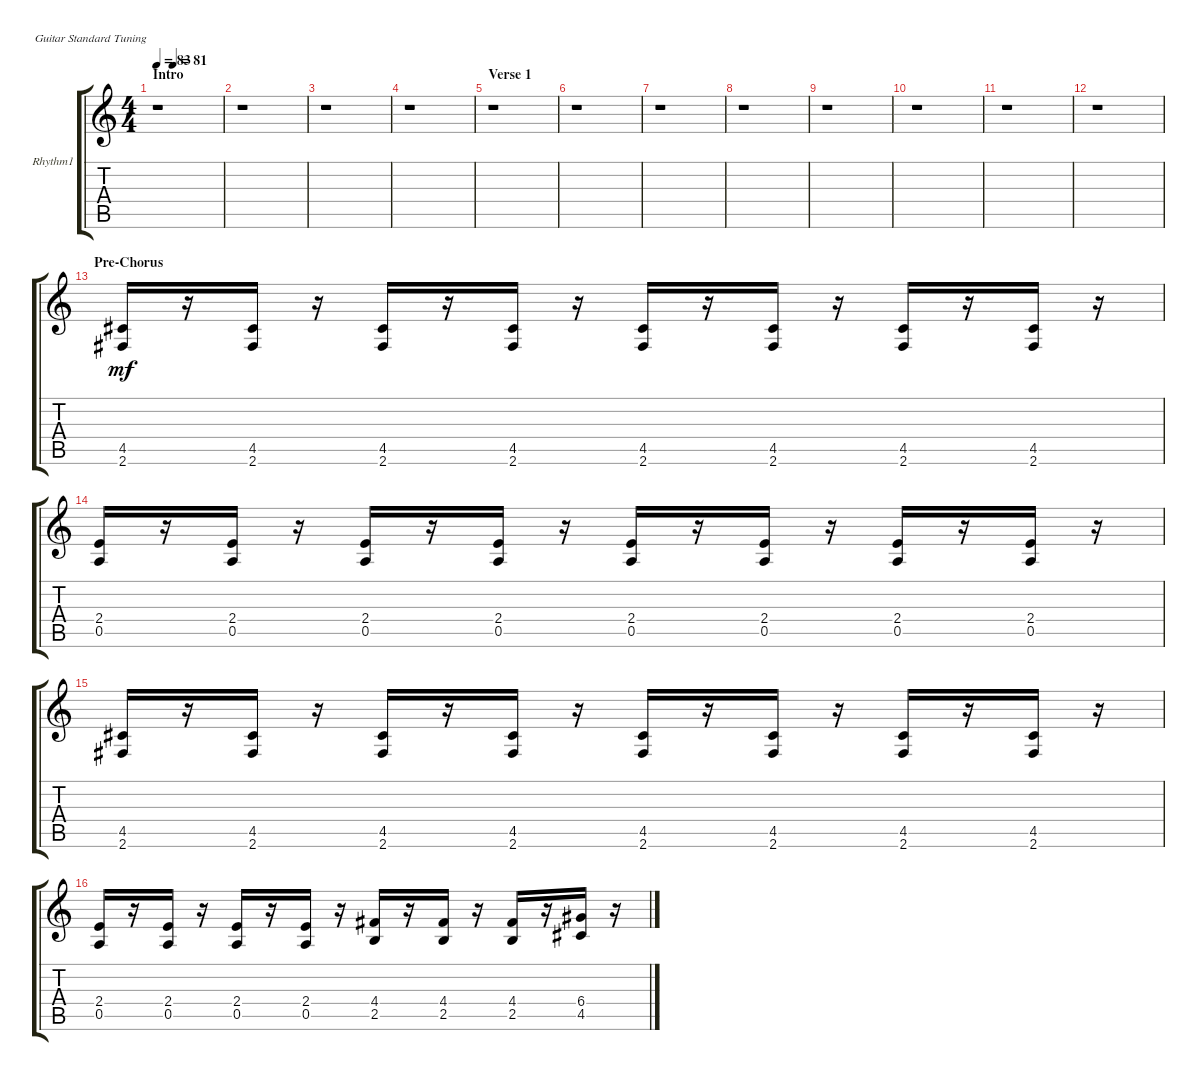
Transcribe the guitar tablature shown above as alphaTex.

\bracketExtendMode groupsimilarinstruments
\firstSystemTrackNameOrientation horizontal
\otherSystemsTrackNameOrientation horizontal
\track ("Rhythm I" "Rhythm1") {instrument overdrivenguitar}
\staff {score tabs}
\tuning (E4 B3 G3 D3 A2 E2)
\ts (4 4)
\section ("" "Intro")
\tempo 83
\tempo (81 0.25)
\clef g2
\scale
0.487395
\ks c
r.1{dy mf instrument overdrivenguitar} |
\scale
0.256303 r.1 |
\scale
0.256303 r.1 |
\scale
0.333333 r.1 |
\section ("" "Verse 1")
\scale
0.333333 r.1 |
\scale
0.333333 r.1 |
\scale
0.333333 r.1 |
\scale
0.333333 r.1 |
\scale
0.333333 r.1 |
\scale
0.333333 r.1 |
\scale
0.333333 r.1 |
\scale
0.333333 r.1 |
\section ("" "Pre-Chorus")
\scale
0.333333 (2.6 4.5).16 r.16 (2.6 4.5).16 r.16 (2.6 4.5).16 r.16 (2.6 4.5).16 r.16 (2.6 4.5).16 r.16 (2.6 4.5).16 r.16 (2.6 4.5).16 r.16 (2.6 4.5).16 r.16 |
\scale
0.333333 (0.5 2.4).16 r.16 (0.5 2.4).16 r.16 (0.5 2.4).16 r.16 (0.5 2.4).16 r.16 (0.5 2.4).16 r.16 (0.5 2.4).16 r.16 (0.5 2.4).16 r.16 (0.5 2.4).16 r.16 |
\scale
0.333333 (2.6 4.5).16 r.16 (2.6 4.5).16 r.16 (2.6 4.5).16 r.16 (2.6 4.5).16 r.16 (2.6 4.5).16 r.16 (2.6 4.5).16 r.16 (2.6 4.5).16 r.16 (2.6 4.5).16 r.16 |
\scale
0.333333 (0.5 2.4).16 r.16 (0.5 2.4).16 r.16 (0.5 2.4).16 r.16 (0.5 2.4).16 r.16 (2.5 4.4).16 r.16 (2.5 4.4).16 r.16 (2.5 4.4).16 r.16 (4.5 6.4).16 r.16
